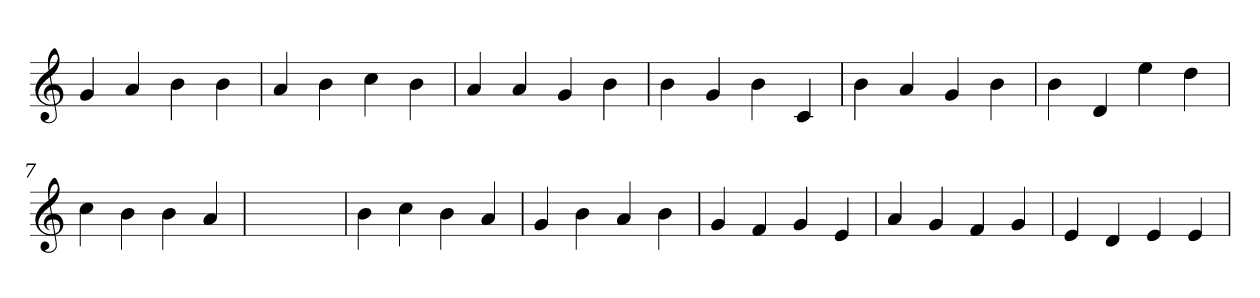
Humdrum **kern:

**kern
*part1
*staff1
*clefG2
=1
4g
4a
4b
4b
=2
4a
4b
4cc
4b
=3
4a
4a
4g
4b
=4
4b
4g
4b
4c
=5
4b
4a
4g
4b
=6
4b
4d
4ee
4dd
=7
4cc
4b
4b
4a
=8
1ryy
=8
4b
4cc
4b
4a
=9
4g
4b
4a
4b
=10
4g
4f
4g
4e
=11
4a
4g
4f
4g
=12
4e
4d
4e
4e
=
*-
